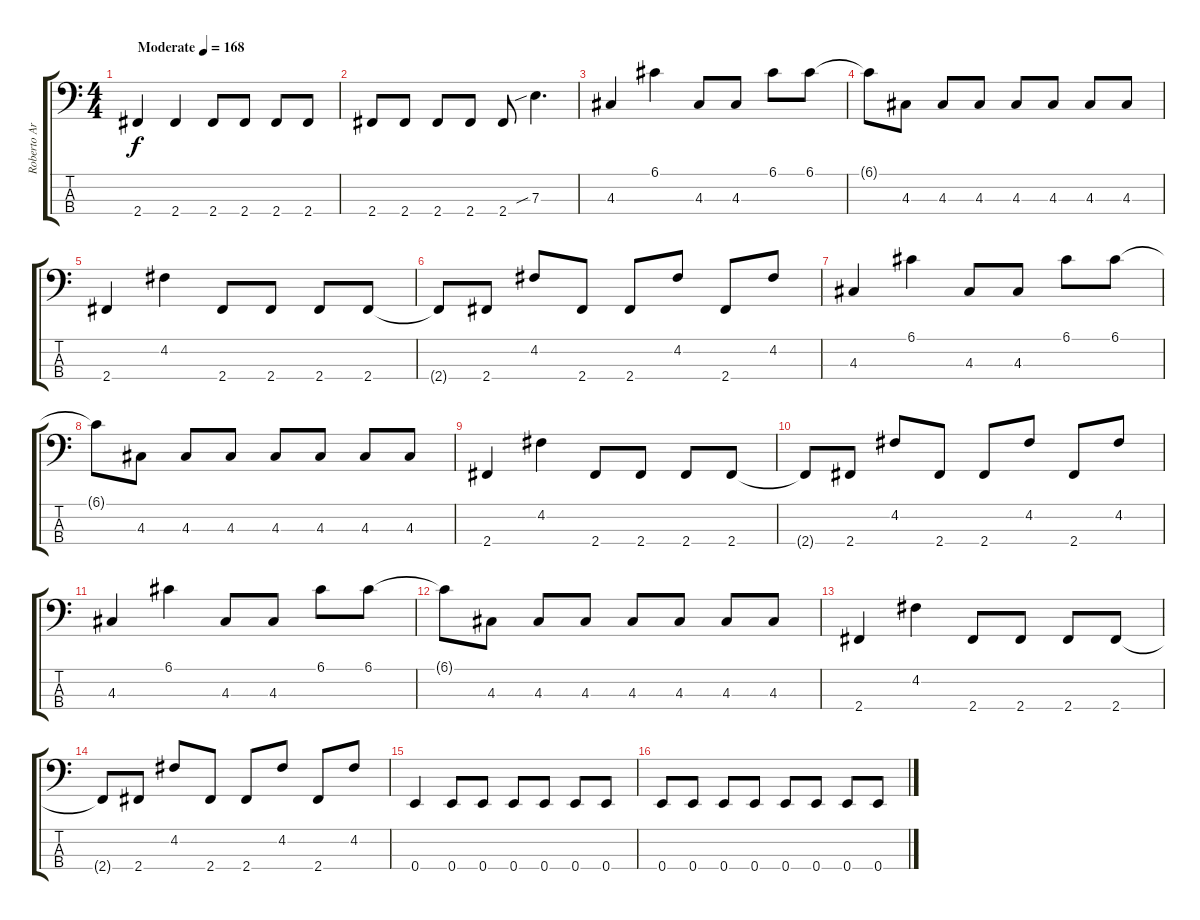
\track ("Roberto Arancibia" "Roberto Ar") {instrument electricbassfinger}
\staff {score tabs}
\tuning (G2 D2 A1 E1) {hide}
\ts (4 4)
\tempo (168 "Moderate")
\clef f4
\ks c
2.4.4{dy f instrument electricbassfinger} 2.4.4 2.4.8 2.4.8 2.4.8 2.4.8 |
2.4.8 2.4.8 2.4.8 2.4.8 2.4.8 7.3{sib}.4{d} |
4.3.4 6.1.4 4.3.8 4.3.8 6.1.8 6.1.8 |
6.1{t}.8 4.3.8 4.3.8 4.3.8 4.3.8 4.3.8 4.3.8 4.3.8 |
2.4.4 4.2.4 2.4.8 2.4.8 2.4.8 2.4.8 |
2.4{t}.8 2.4.8 4.2.8 2.4.8 2.4.8 4.2.8 2.4.8 4.2.8 |
4.3.4 6.1.4 4.3.8 4.3.8 6.1.8 6.1.8 |
6.1{t}.8 4.3.8 4.3.8 4.3.8 4.3.8 4.3.8 4.3.8 4.3.8 |
2.4.4 4.2.4 2.4.8 2.4.8 2.4.8 2.4.8 |
2.4{t}.8 2.4.8 4.2.8 2.4.8 2.4.8 4.2.8 2.4.8 4.2.8 |
4.3.4 6.1.4 4.3.8 4.3.8 6.1.8 6.1.8 |
6.1{t}.8 4.3.8 4.3.8 4.3.8 4.3.8 4.3.8 4.3.8 4.3.8 |
2.4.4 4.2.4 2.4.8 2.4.8 2.4.8 2.4.8 |
2.4{t}.8 2.4.8 4.2.8 2.4.8 2.4.8 4.2.8 2.4.8 4.2.8 |
0.4.4 0.4.8 0.4.8 0.4.8 0.4.8 0.4.8 0.4.8 |
0.4.8 0.4.8 0.4.8 0.4.8 0.4.8 0.4.8 0.4.8 0.4.8
